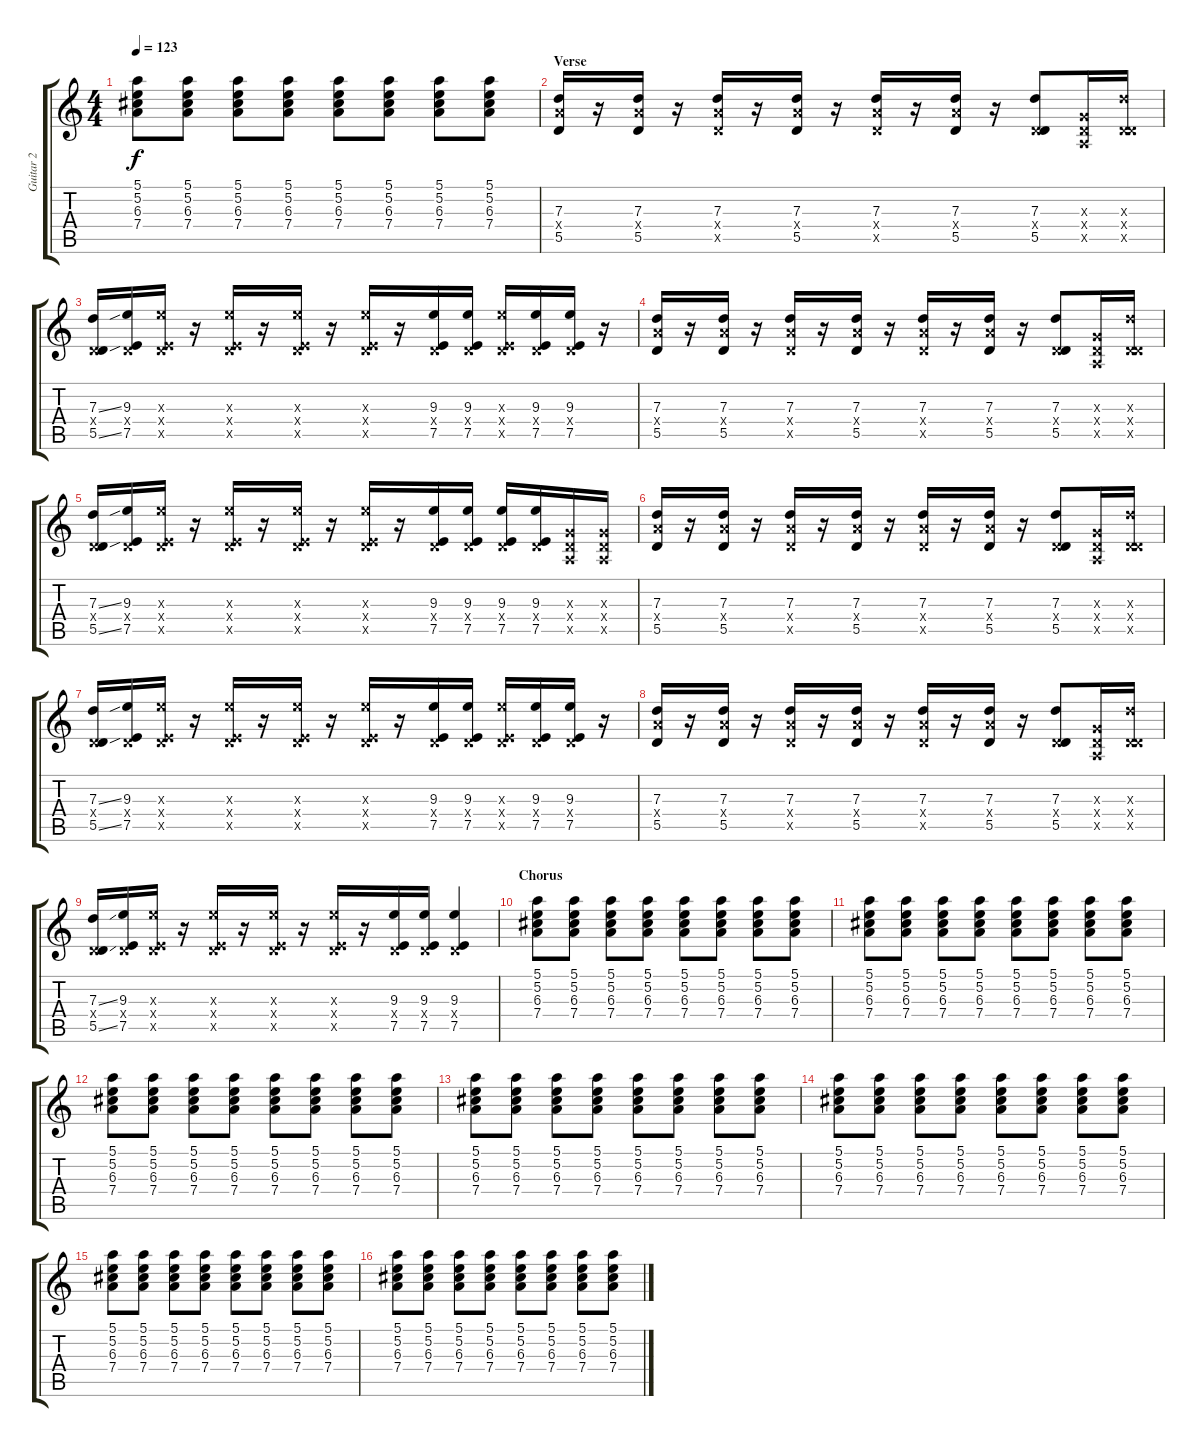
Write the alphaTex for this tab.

\track ("Guitar 2" "Guitar 2") {instrument distortionguitar}
\staff {score tabs}
\tuning (E4 B3 G3 D3 A2 E2) {hide}
\ts (4 4)
\tempo 123
\clef g2
\ks c
(5.1 5.2 6.3 7.4).8{dy f} (5.1 5.2 6.3 7.4).8 (5.1 5.2 6.3 7.4).8 (5.1 5.2 6.3 7.4).8 (5.1 5.2 6.3 7.4).8 (5.1 5.2 6.3 7.4).8 (5.1 5.2 6.3 7.4).8 (5.1 5.2 6.3 7.4).8 |
\section ("" "Verse")
(7.3 7.4{x} 5.5).16{volume 10} r.16 (7.3 7.4{x} 5.5).16 r.16 (7.3 7.4{x} 5.5{x}).16 r.16 (7.3 7.4{x} 5.5).16 r.16 (7.3 7.4{x} 5.5{x}).16 r.16 (7.3 7.4{x} 5.5).16 r.16 (7.3 0.4{x} 5.5).8 (0.3{x} 0.4{x} 0.5{x}).16 (7.3{x} 0.4{x} 5.5{x}).16 |
(7.3{ss} 0.4{x} 5.5{ss}).16 (9.3 0.4{x} 7.5).16 (9.3{x} 0.4{x} 7.5{x}).16 r.16 (9.3{x} 0.4{x} 7.5{x}).16 r.16 (9.3{x} 0.4{x} 7.5{x}).16 r.16 (9.3{x} 0.4{x} 7.5{x}).16 r.16 (9.3 0.4{x} 7.5).16 (9.3 0.4{x} 7.5).16 (9.3{x} 0.4{x} 7.5{x}).16 (9.3 0.4{x} 7.5).16 (9.3 0.4{x} 7.5).16 r.16 |
(7.3 7.4{x} 5.5).16 r.16 (7.3 7.4{x} 5.5).16 r.16 (7.3 7.4{x} 5.5{x}).16 r.16 (7.3 7.4{x} 5.5).16 r.16 (7.3 7.4{x} 5.5{x}).16 r.16 (7.3 7.4{x} 5.5).16 r.16 (7.3 0.4{x} 5.5).8 (0.3{x} 0.4{x} 0.5{x}).16 (7.3{x} 0.4{x} 5.5{x}).16 |
(7.3{ss} 0.4{x} 5.5{ss}).16 (9.3 0.4{x} 7.5).16 (9.3{x} 0.4{x} 7.5{x}).16 r.16 (9.3{x} 0.4{x} 7.5{x}).16 r.16 (9.3{x} 0.4{x} 7.5{x}).16 r.16 (9.3{x} 0.4{x} 7.5{x}).16 r.16 (9.3 0.4{x} 7.5).16 (9.3 0.4{x} 7.5).16 (9.3 0.4{x} 7.5).16 (9.3 0.4{x} 7.5).16 (0.3{x} 0.4{x} 0.5{x}).16 (0.3{x} 0.4{x} 0.5{x}).16 |
(7.3 7.4{x} 5.5).16 r.16 (7.3 7.4{x} 5.5).16 r.16 (7.3 7.4{x} 5.5{x}).16 r.16 (7.3 7.4{x} 5.5).16 r.16 (7.3 7.4{x} 5.5{x}).16 r.16 (7.3 7.4{x} 5.5).16 r.16 (7.3 0.4{x} 5.5).8 (0.3{x} 0.4{x} 0.5{x}).16 (7.3{x} 0.4{x} 5.5{x}).16 |
(7.3{ss} 0.4{x} 5.5{ss}).16 (9.3 0.4{x} 7.5).16 (9.3{x} 0.4{x} 7.5{x}).16 r.16 (9.3{x} 0.4{x} 7.5{x}).16 r.16 (9.3{x} 0.4{x} 7.5{x}).16 r.16 (9.3{x} 0.4{x} 7.5{x}).16 r.16 (9.3 0.4{x} 7.5).16 (9.3 0.4{x} 7.5).16 (9.3{x} 0.4{x} 7.5{x}).16 (9.3 0.4{x} 7.5).16 (9.3 0.4{x} 7.5).16 r.16 |
(7.3 7.4{x} 5.5).16 r.16 (7.3 7.4{x} 5.5).16 r.16 (7.3 7.4{x} 5.5{x}).16 r.16 (7.3 7.4{x} 5.5).16 r.16 (7.3 7.4{x} 5.5{x}).16 r.16 (7.3 7.4{x} 5.5).16 r.16 (7.3 0.4{x} 5.5).8 (0.3{x} 0.4{x} 0.5{x}).16 (7.3{x} 0.4{x} 5.5{x}).16 |
(7.3{ss} 0.4{x} 5.5{ss}).16 (9.3 0.4{x} 7.5).16 (9.3{x} 0.4{x} 7.5{x}).16 r.16 (9.3{x} 0.4{x} 7.5{x}).16 r.16 (9.3{x} 0.4{x} 7.5{x}).16 r.16 (9.3{x} 0.4{x} 7.5{x}).16 r.16 (9.3 0.4{x} 7.5).16 (9.3 0.4{x} 7.5).16 (9.3 0.4{x} 7.5).4 |
\section ("" "Chorus")
(5.1 5.2 6.3 7.4).8{volume 9} (5.1 5.2 6.3 7.4).8 (5.1 5.2 6.3 7.4).8 (5.1 5.2 6.3 7.4).8 (5.1 5.2 6.3 7.4).8 (5.1 5.2 6.3 7.4).8 (5.1 5.2 6.3 7.4).8 (5.1 5.2 6.3 7.4).8 |
(5.1 5.2 6.3 7.4).8 (5.1 5.2 6.3 7.4).8 (5.1 5.2 6.3 7.4).8 (5.1 5.2 6.3 7.4).8 (5.1 5.2 6.3 7.4).8 (5.1 5.2 6.3 7.4).8 (5.1 5.2 6.3 7.4).8 (5.1 5.2 6.3 7.4).8 |
(5.1 5.2 6.3 7.4).8 (5.1 5.2 6.3 7.4).8 (5.1 5.2 6.3 7.4).8 (5.1 5.2 6.3 7.4).8 (5.1 5.2 6.3 7.4).8 (5.1 5.2 6.3 7.4).8 (5.1 5.2 6.3 7.4).8 (5.1 5.2 6.3 7.4).8 |
(5.1 5.2 6.3 7.4).8 (5.1 5.2 6.3 7.4).8 (5.1 5.2 6.3 7.4).8 (5.1 5.2 6.3 7.4).8 (5.1 5.2 6.3 7.4).8 (5.1 5.2 6.3 7.4).8 (5.1 5.2 6.3 7.4).8 (5.1 5.2 6.3 7.4).8 |
(5.1 5.2 6.3 7.4).8 (5.1 5.2 6.3 7.4).8 (5.1 5.2 6.3 7.4).8 (5.1 5.2 6.3 7.4).8 (5.1 5.2 6.3 7.4).8 (5.1 5.2 6.3 7.4).8 (5.1 5.2 6.3 7.4).8 (5.1 5.2 6.3 7.4).8 |
(5.1 5.2 6.3 7.4).8 (5.1 5.2 6.3 7.4).8 (5.1 5.2 6.3 7.4).8 (5.1 5.2 6.3 7.4).8 (5.1 5.2 6.3 7.4).8 (5.1 5.2 6.3 7.4).8 (5.1 5.2 6.3 7.4).8 (5.1 5.2 6.3 7.4).8 |
(5.1 5.2 6.3 7.4).8 (5.1 5.2 6.3 7.4).8 (5.1 5.2 6.3 7.4).8 (5.1 5.2 6.3 7.4).8 (5.1 5.2 6.3 7.4).8 (5.1 5.2 6.3 7.4).8 (5.1 5.2 6.3 7.4).8 (5.1 5.2 6.3 7.4).8
